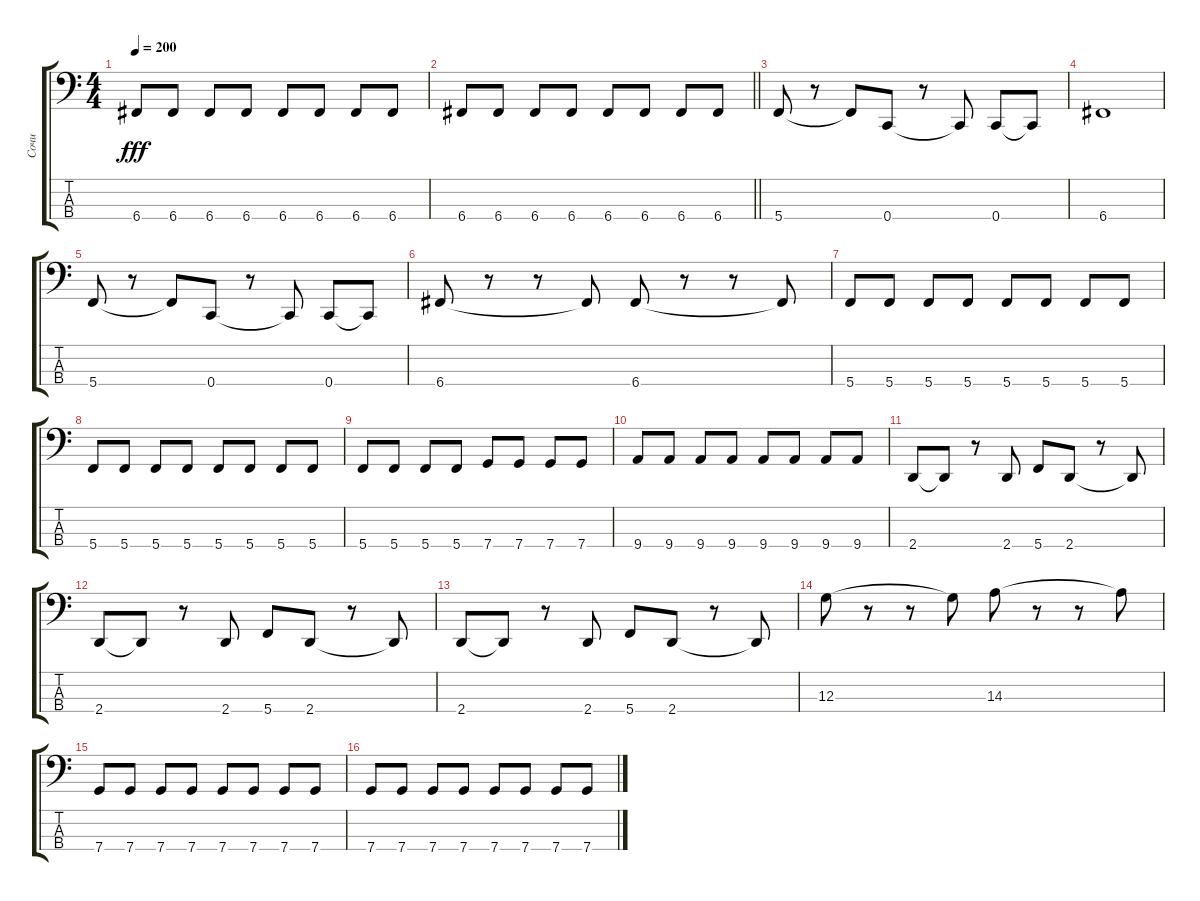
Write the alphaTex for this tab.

\track ("Сочи" "Сочи") {instrument electricbasspick}
\staff {score tabs}
\tuning (F2 C2 G1 C1) {hide}
\ts (4 4)
\tempo 200
\clef f4
\ks c
6.4.8{dy fff} 6.4.8 6.4.8 6.4.8 6.4.8 6.4.8 6.4.8 6.4.8 |
\barLineRight lightlight
6.4.8 6.4.8 6.4.8 6.4.8 6.4.8 6.4.8 6.4.8 6.4.8 |
\section ("" "")
5.4.8 r.8 5.4{t}.8 0.4.8 r.8 0.4{t}.8 0.4.8 0.4{t}.8 |
6.4.1 |
5.4.8 r.8 5.4{t}.8 0.4.8 r.8 0.4{t}.8 0.4.8 0.4{t}.8 |
6.4.8 r.8 r.8 6.4{t}.8 6.4.8 r.8 r.8 6.4{t}.8 |
5.4.8 5.4.8 5.4.8 5.4.8 5.4.8 5.4.8 5.4.8 5.4.8 |
5.4.8 5.4.8 5.4.8 5.4.8 5.4.8 5.4.8 5.4.8 5.4.8 |
5.4.8 5.4.8 5.4.8 5.4.8 7.4.8 7.4.8 7.4.8 7.4.8 |
9.4.8 9.4.8 9.4.8 9.4.8 9.4.8 9.4.8 9.4.8 9.4.8 |
2.4.8 2.4{t}.8 r.8 2.4.8 5.4.8 2.4.8 r.8 2.4{t}.8 |
2.4.8 2.4{t}.8 r.8 2.4.8 5.4.8 2.4.8 r.8 2.4{t}.8 |
2.4.8 2.4{t}.8 r.8 2.4.8 5.4.8 2.4.8 r.8 2.4{t}.8 |
12.3.8 r.8 r.8 12.3{t}.8 14.3.8 r.8 r.8 14.3{t}.8 |
7.4.8 7.4.8 7.4.8 7.4.8 7.4.8 7.4.8 7.4.8 7.4.8 |
7.4.8 7.4.8 7.4.8 7.4.8 7.4.8 7.4.8 7.4.8 7.4.8
